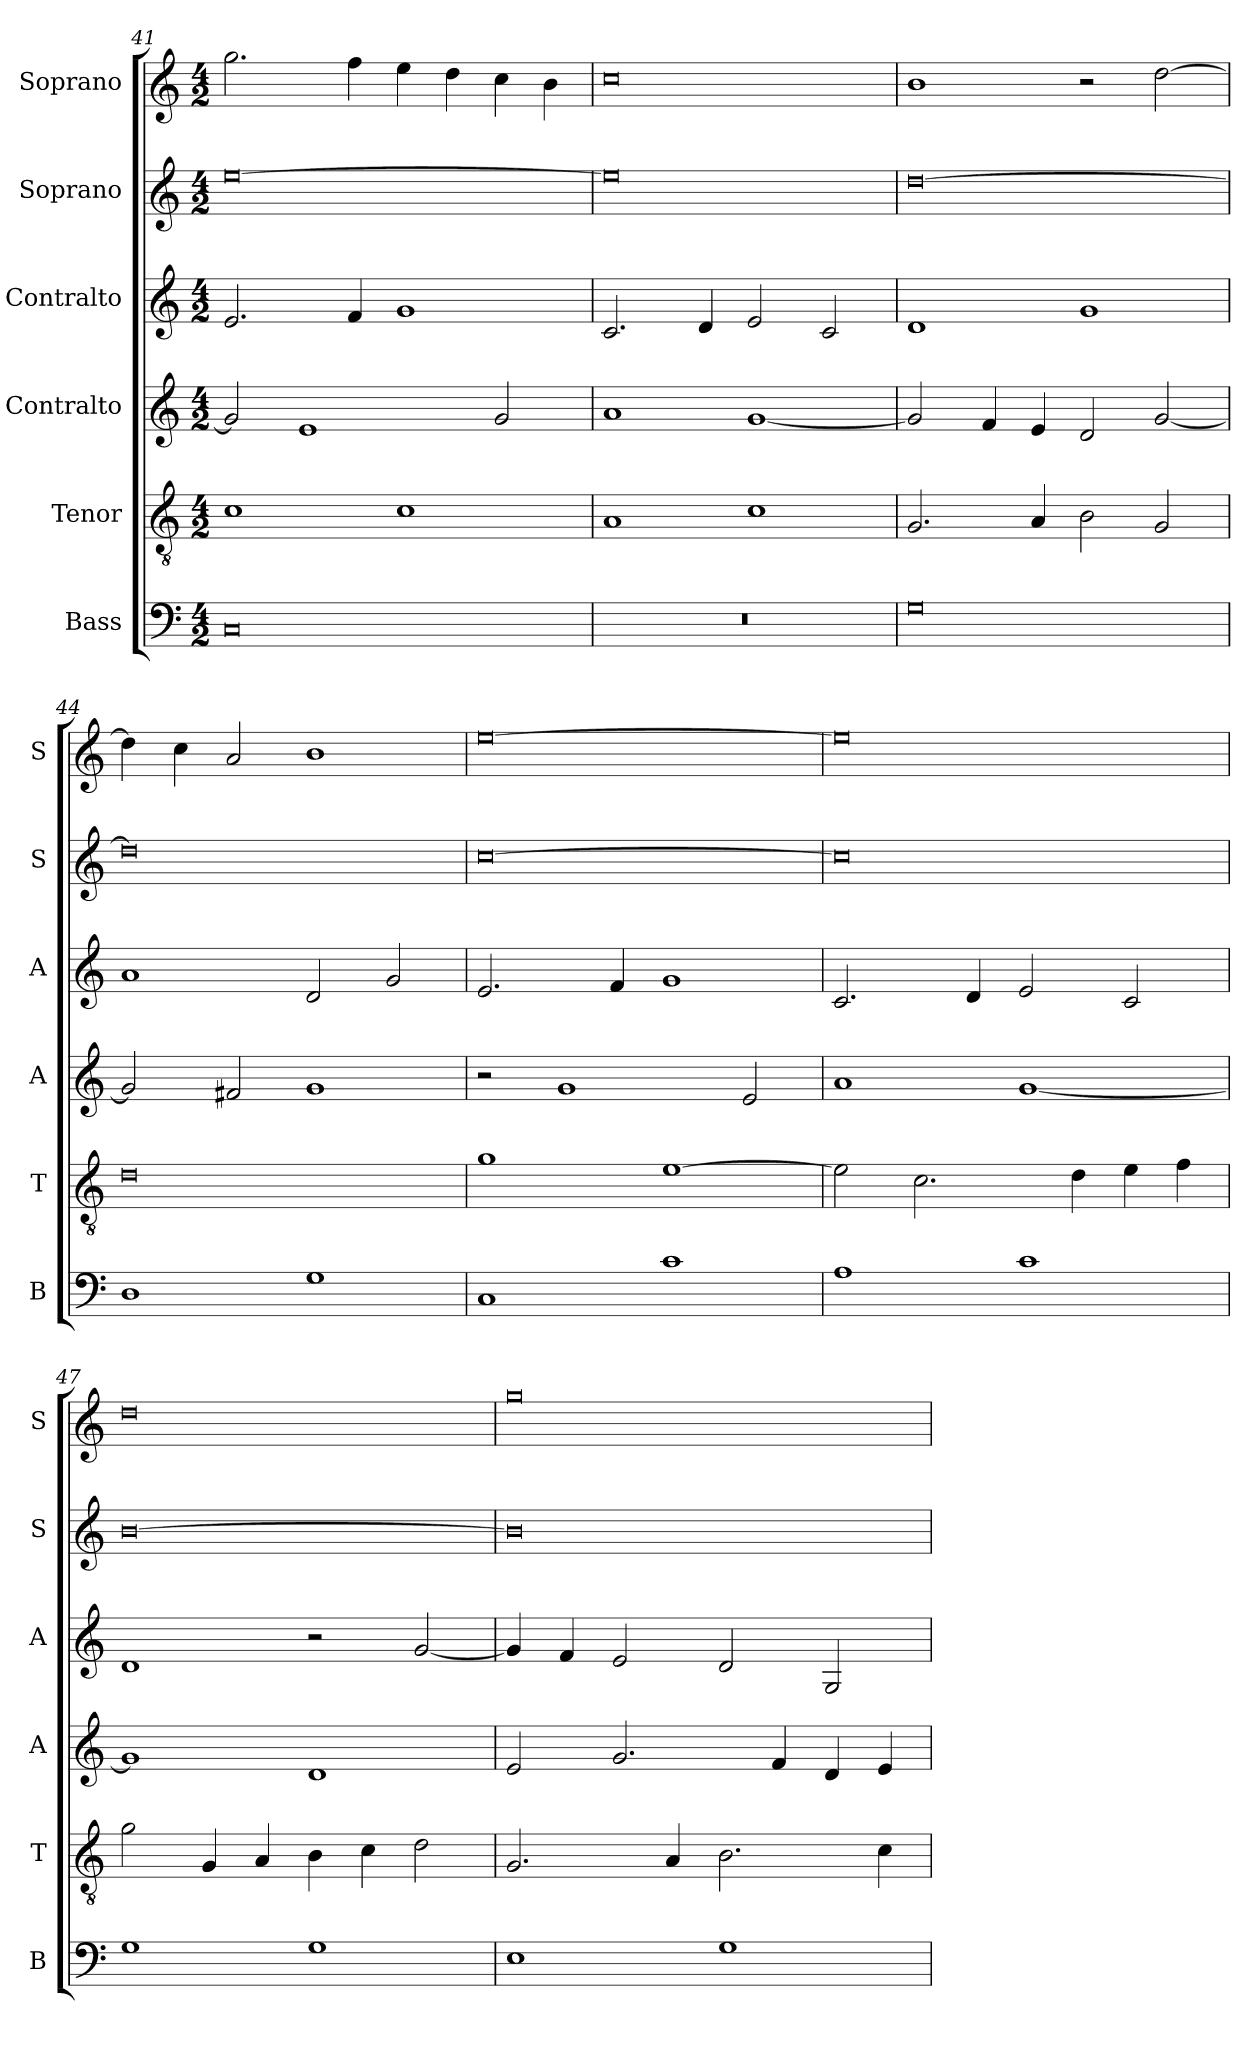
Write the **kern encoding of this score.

**kern	**kern	**kern	**kern	**kern	**kern
*part6	*part5	*part4	*part3	*part2	*part1
*staff6	*staff5	*staff4	*staff3	*staff2	*staff1
*I"Bass	*I"Tenor	*I"Contralto	*I"Contralto	*I"Soprano	*I"Soprano
*I'B	*I'T	*I'A	*I'A	*I'S	*I'S
*clefF4	*clefGv2	*clefG2	*clefG2	*clefG2	*clefG2
*k[]	*k[]	*k[]	*k[]	*k[]	*k[]
*C:ion	*C:ion	*C:ion	*C:ion	*C:ion	*C:ion
*M4/2	*M4/2	*M4/2	*M4/2	*M4/2	*M4/2
=41	=41	=41	=41	=41	=41
0C	1c	2g]	2.e	[0ee	2.gg
.	.	1e	.	.	.
.	.	.	4f	.	4ff
.	1c	.	1g	.	4ee
.	.	.	.	.	4dd
.	.	2g	.	.	4cc
.	.	.	.	.	4b
=42	=42	=42	=42	=42	=42
0r	1A	1a	2.c	0ee]	0cc
.	.	.	4d	.	.
.	1c	[1g	2e	.	.
.	.	.	2c	.	.
=43	=43	=43	=43	=43	=43
0G	2.G	2g]	1d	[0dd	1b
.	.	4f	.	.	.
.	4A	4e	.	.	.
.	2B	2d	1g	.	2r
.	2G	[2g	.	.	[2dd
=44	=44	=44	=44	=44	=44
1D	0d	2g]	1a	0dd]	4dd]
.	.	.	.	.	4cc
.	.	2f#X	.	.	2a
1G	.	1g	2d	.	1b
.	.	.	2g	.	.
=45	=45	=45	=45	=45	=45
1C	1g	2r	2.e	[0cc	[0ee
.	.	1g	.	.	.
.	.	.	4f	.	.
1c	[1e	.	1g	.	.
.	.	2e	.	.	.
=46	=46	=46	=46	=46	=46
1A	2e]	1a	2.c	0cc]	0ee]
.	2.c	.	.	.	.
.	.	.	4d	.	.
1c	.	[1g	2e	.	.
.	4d	.	.	.	.
.	4e	.	2c	.	.
.	4f	.	.	.	.
=47	=47	=47	=47	=47	=47
1G	2g	1g]	1d	[0b	0dd
.	4G	.	.	.	.
.	4A	.	.	.	.
1G	4B	1d	2r	.	.
.	4c	.	.	.	.
.	2d	.	[2g	.	.
=48	=48	=48	=48	=48	=48
1E	2.G	2e	4g]	0b]	0gg
.	.	.	4f	.	.
.	.	2.g	2e	.	.
.	4A	.	.	.	.
1G	2.B	.	2d	.	.
.	.	4f	.	.	.
.	.	4d	2G	.	.
.	4c	4e	.	.	.
=	=	=	=	=	=
*-	*-	*-	*-	*-	*-
